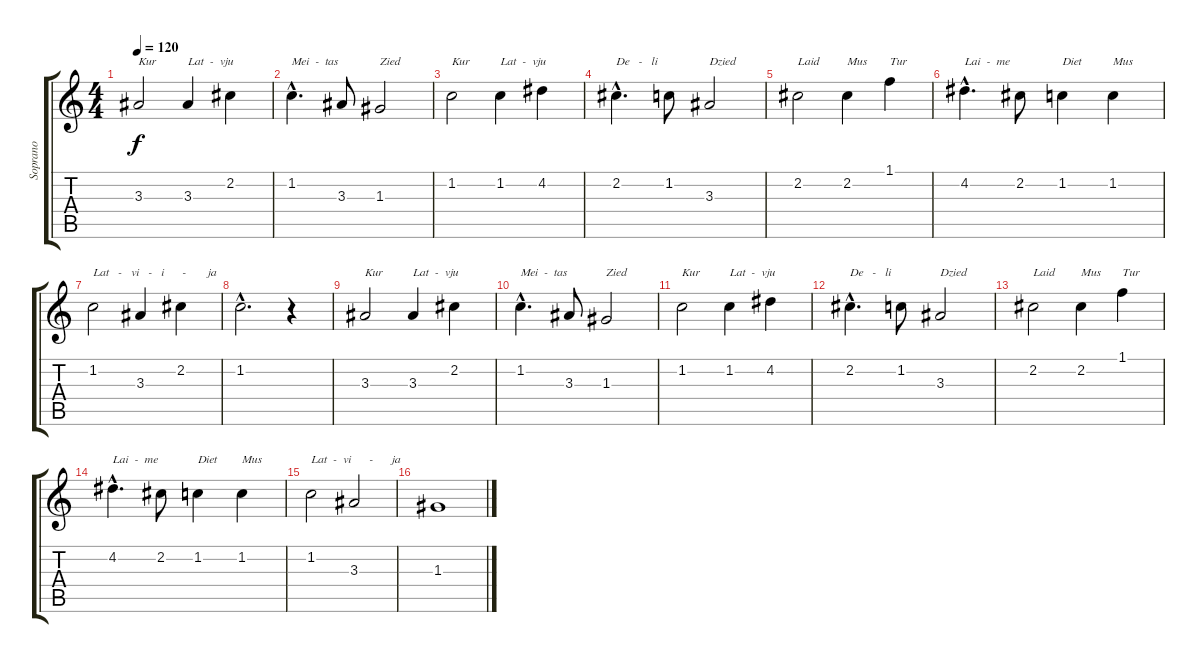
\track ("Soprano" "Soprano") {instrument distortionguitar}
\staff {score tabs}
\tuning (E4 B3 G3 D3 A2 E2) {hide}
\ts (4 4)
\tempo 120
\clef g2
\ks c
3.3.2{txt "Kur" dy f} 3.3.4{txt "Lat  -  vju"} 2.2.4 |
1.2{hac}.4{d txt "Mei  -  tas"} 3.3.8 1.3.2{txt "Zied"} |
1.2.2{txt "Kur"} 1.2.4{txt "Lat  -  vju"} 4.2.4 |
2.2{hac}.4{d txt "De   -   li"} 1.2.8 3.3.2{txt "Dzied"} |
2.2.2{txt "Laid"} 2.2.4{txt "Mus"} 1.1.4{txt "Tur"} |
4.2{hac}.4{d txt "Lai  -  me"} 2.2.8 1.2.4{txt "Diet"} 1.2.4{txt "Mus"} |
1.2.2{txt "Lat   -   vi   -   i      -       ja"} 3.3.4 2.2.4 |
1.2{hac}.2{d} r.4 |
3.3.2{txt "Kur"} 3.3.4{txt "Lat  -  vju"} 2.2.4 |
1.2{hac}.4{d txt "Mei  -  tas"} 3.3.8 1.3.2{txt "Zied"} |
1.2.2{txt "Kur"} 1.2.4{txt "Lat  -  vju"} 4.2.4 |
2.2{hac}.4{d txt "De   -   li"} 1.2.8 3.3.2{txt "Dzied"} |
2.2.2{txt "Laid"} 2.2.4{txt "Mus"} 1.1.4{txt "Tur"} |
4.2{hac}.4{d txt "Lai  -  me"} 2.2.8 1.2.4{txt "Diet"} 1.2.4{txt "Mus"} |
1.2.2{txt "Lat  -  vi      -      ja"} 3.3.2 |
1.3.1
